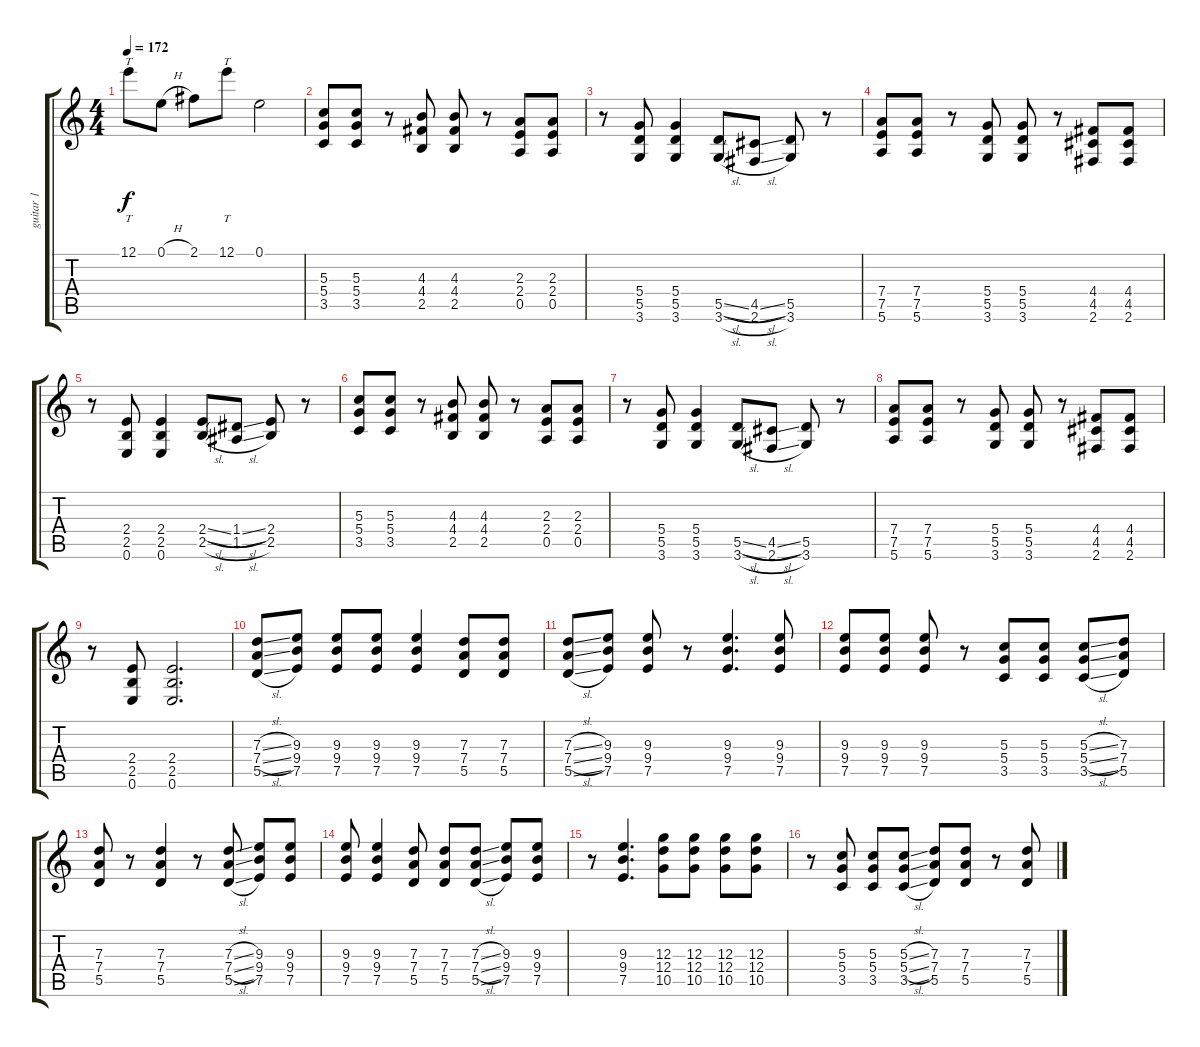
\track ("guitar 1" "guitar 1") {solo instrument distortionguitar}
\staff {score tabs}
\tuning (E4 B3 G3 D3 A2 E2) {hide}
\ts (4 4)
\tempo 172
\clef g2
\ks c
12.1.8{tt dy f} 0.1{h}.8 2.1.8 12.1.8{tt} 0.1.2 |
(5.3 5.4 3.5).8 (5.3 5.4 3.5).8 r.8 (4.3 4.4 2.5).8 (4.3 4.4 2.5).8 r.8 (2.3 2.4 0.5).8 (2.3 2.4 0.5).8 |
r.8 (5.4 5.5 3.6).8 (5.4 5.5 3.6).4 (5.5{sl} 3.6{sl}).8 (4.5{sl} 2.6{sl}).8 (5.5 3.6).8 r.8 |
(7.4 7.5 5.6).8 (7.4 7.5 5.6).8 r.8 (5.4 5.5 3.6).8 (5.4 5.5 3.6).8 r.8 (4.4 4.5 2.6).8 (4.4 4.5 2.6).8 |
r.8 (2.4 2.5 0.6).8 (2.4 2.5 0.6).4 (2.4{sl} 2.5{sl}).8 (1.4{sl} 1.5{sl}).8 (2.4 2.5).8 r.8 |
(5.3 5.4 3.5).8 (5.3 5.4 3.5).8 r.8 (4.3 4.4 2.5).8 (4.3 4.4 2.5).8 r.8 (2.3 2.4 0.5).8 (2.3 2.4 0.5).8 |
r.8 (5.4 5.5 3.6).8 (5.4 5.5 3.6).4 (5.5{sl} 3.6{sl}).8 (4.5{sl} 2.6{sl}).8 (5.5 3.6).8 r.8 |
(7.4 7.5 5.6).8 (7.4 7.5 5.6).8 r.8 (5.4 5.5 3.6).8 (5.4 5.5 3.6).8 r.8 (4.4 4.5 2.6).8 (4.4 4.5 2.6).8 |
r.8 (2.4 2.5 0.6).8 (2.4 2.5 0.6).2{d} |
(7.3{sl} 7.4{sl} 5.5{sl}).8 (9.3 9.4 7.5).8 (9.3 9.4 7.5).8 (9.3 9.4 7.5).8 (9.3 9.4 7.5).4 (7.3 7.4 5.5).8 (7.3 7.4 5.5).8 |
(7.3{sl} 7.4{sl} 5.5{sl}).8 (9.3 9.4 7.5).8 (9.3 9.4 7.5).8 r.8 (9.3 9.4 7.5).4{d} (9.3 9.4 7.5).8 |
(9.3 9.4 7.5).8 (9.3 9.4 7.5).8 (9.3 9.4 7.5).8 r.8 (5.3 5.4 3.5).8 (5.3 5.4 3.5).8 (5.3{sl} 5.4{sl} 3.5{sl}).8 (7.3 7.4 5.5).8 |
(7.3 7.4 5.5).8 r.8 (7.3 7.4 5.5).4 r.8 (7.3{sl} 7.4{sl} 5.5{sl}).8 (9.3 9.4 7.5).8 (9.3 9.4 7.5).8 |
(9.3 9.4 7.5).8 (9.3 9.4 7.5).4 (7.3 7.4 5.5).8 (7.3 7.4 5.5).8 (7.3{sl} 7.4{sl} 5.5{sl}).8 (9.3 9.4 7.5).8 (9.3 9.4 7.5).8 |
r.8 (9.3 9.4 7.5).4{d} (12.3 12.4 10.5).8 (12.3 12.4 10.5).8 (12.3 12.4 10.5).8 (12.3 12.4 10.5).8 |
r.8 (5.3 5.4 3.5).8 (5.3 5.4 3.5).8 (5.3{sl} 5.4{sl} 3.5{sl}).8 (7.3 7.4 5.5).8 (7.3 7.4 5.5).8 r.8 (7.3 7.4 5.5).8
